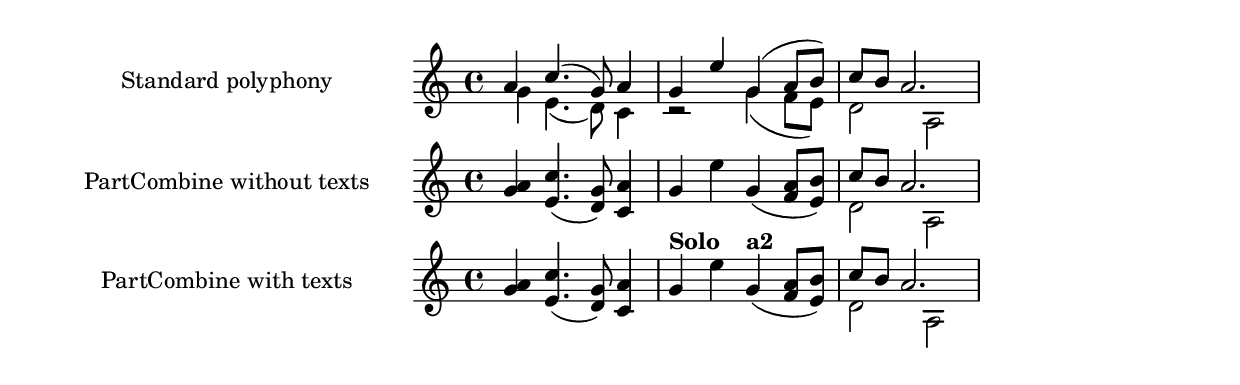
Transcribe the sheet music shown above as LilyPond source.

%% Do not edit this file; it is automatically
%% generated from LSR http://lsr.dsi.unimi.it
%% This file is in the public domain.
\version "2.13.4"

\header {
  lsrtags = "simultaneous-notes, text"

%% Translation of GIT committish: b2d4318d6c53df8469dfa4da09b27c15a374d0ca
  texidoces = "
La herramienta de combinación de partes ( instrucción
@code{\\partcombine}) permite la combinación de varias partes
diferentes sobre el mismo pentagrama.  Las indicaciones textuales
tales como \"solo\" o \"a2\" se añaden de forma predeterminada;
para quitarlas, sencillamente establezca la propiedad
@code{printPartCombineTexts} al valor \"falso\".  Para partituras
vocales (como himnos), no hay necesidad de añadir los textos
\"solo\" o \"a2\", por lo que se deben desactivar.  Sin embargo,
podría ser mejor no usarlo si hay solos, porque éstos no se
indicarán.  En tales casos podría ser preferible la notación
polifónica estándar.

Este fragmento de código presenta las tres formas en que se pueden
imprimir dos partes sobre un solo pentagrama: polifonía estándar,
@code{\\partcombine} sin textos, y @code{\\partcombine} con
textos.

"
  doctitlees = "Combinar dos partes sobre el mismo pentagrama"


%% Translation of GIT committish: d96023d8792c8af202c7cb8508010c0d3648899d
  texidocde = "
Die Funktion, die Stimmen kombiniert (also der @code{\\partcombine}-Befehl)
ermöglicht die Kombination unterschiedlicher Stimmen auf einem
System.  Textanweisungen wie \"solo\" or \"a2\" werden automatisch
hinzugefügt.  Wenn man sie entfernen will, muss man die Eigenschaft
@code{printPartCombineTexts} auf flasch setzen.  Für Klavierauszüge
muss natürlich kein \"solo\"/\"a2\" usw. hinzugefügt werdne, man
sollte sie also ausschalten.  Wenn aber Solo-Stellen in einem
Klavierauszug oder einer Chorpartitur angezeigt werden, ist es besser,
normale Polyphonie zu verwenden, weil so die Solostellen angezeigt
werden, auch wenn der Text des Stimmenkombinierers ausgeschaltet ist.

Der Schnipsel zeigt drei Möglichkeiten, Stimmen auf einem System zu
kombinieren: Standardpolyphonie, @code{\\partcombine} ohne Text und
@code{\\partcombine} mit Text.

"
  doctitlede = "Zwei Stimmen auf einem System kombinieren"

%% Translation of GIT committish: c39256c433c9e0d80429fb768cde5834541524f8
  texidocfr = "
L'outil de combinaison de parties (la commande @code{\\partcombine})
permet d'avoir deux parties différentes sur une même portée.  LilyPond
ajoute automatiquement des indications textuelles, telles que @qq{solo}
ou @qq{a2}.  Si votre intention n'est que de fusionner les parties, sans
ajouter de texte, assignez faux à la propriété
@code{printPartCombineTexts}.  Dans le cas de partitions vocales, et
plus particulièrement d'hymnes, ces @qq{solo/a2} ne sont d'aucune
utilité, aussi vaut-il mieux les désactiver.  Dans le cas où il y aurait
alternance entre @emph{solo} et @emph{tutti}, il vaut mieux faire appel
à de la musique polyphonique standard.

Voici trois moyens d'imprimer deux parties sur un même portée : en
polyphonie normale, avec @code{\\partcombine} sans indication
supplémentaire, et avec @code{\\partcombine} commentée.

"
  doctitlefr = "Combinaison de deux parties sur une même portée"


  texidoc = "
The part combiner tool ( @code{\\partcombine} command ) allows the
combination of several different parts on the same staff.  Text
directions such as @qq{solo} or @qq{a2} are added by default; to remove
them, simply set the property @code{printPartCombineTexts} to @code{f}.
For vocal scores (hymns), there is no need to add @qq{solo/a2} texts,
so they should be switched off.  However, it might be better not to use
it if there are any solos, as they won't be indicated.  In such cases,
standard polyphonic notation may be preferable.

This snippet presents the three ways two parts can be printed on a same
staff: standard polyphony, @code{\\partcombine} without texts, and
@code{\\partcombine} with texts.




"
  doctitle = "Combining two parts on the same staff"
} % begin verbatim

musicUp = \relative c'' {
  \time 4/4
  a4 c4.( g8) a4 |
  g4 e' g,( a8 b) |
  c b a2.
}

musicDown = \relative c'' {
  g4 e4.( d8) c4 |
  r2 g'4( f8 e) |
  d2 \stemDown a
}

\score {
  <<
    <<
    \new Staff {
      \set Staff.instrumentName = "Standard polyphony  "
      << \musicUp \\ \musicDown >>
    }
    \new Staff \with { printPartCombineTexts = ##f } {
      \set Staff.instrumentName = "PartCombine without texts  "
      \partcombine \musicUp \musicDown
    }
    \new Staff {
      \set Staff.instrumentName = "PartCombine with texts  "
      \partcombine \musicUp \musicDown
    }
    >>
  >>
  \layout {
    indent = 6.0\cm
    \context {
      \Score
      \override SystemStartBar #'collapse-height = #30
    }
  }
}

